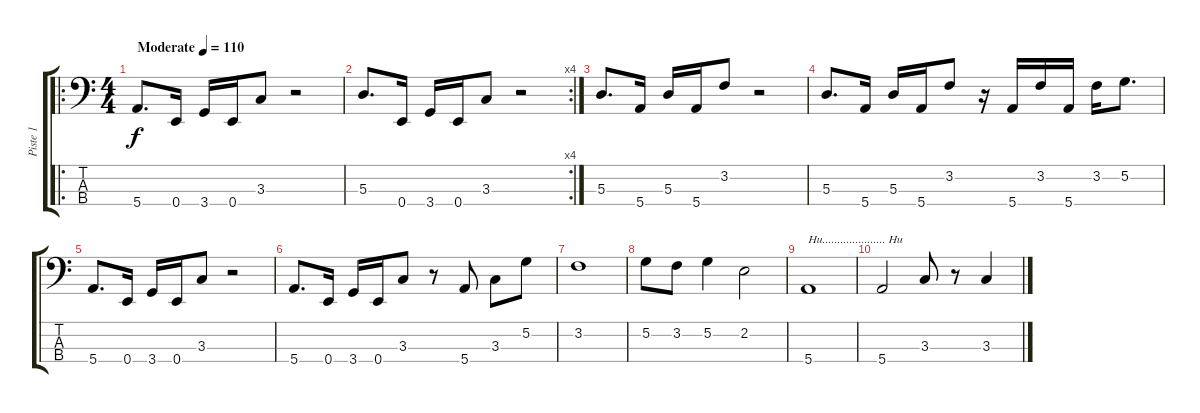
\track ("Piste 1" "Piste 1") {instrument electricbassfinger}
\staff {score tabs}
\tuning (G2 D2 A1 E1) {hide}
\ro
\ts (4 4)
\tempo (110 "Moderate")
\clef f4
\ks c
5.4.8{d dy f instrument electricbassfinger} 0.4.16 3.4.16 0.4.16 3.3.8 r.2 |
\rc 4
5.3.8{d} 0.4.16 3.4.16 0.4.16 3.3.8 r.2 |
5.3.8{d} 5.4.16 5.3.16 5.4.16 3.2.8 r.2 |
5.3.8{d} 5.4.16 5.3.16 5.4.16 3.2.8 r.16 5.4.16 3.2.16 5.4.16 3.2.16 5.2.8{d} |
5.4.8{d} 0.4.16 3.4.16 0.4.16 3.3.8 r.2 |
5.4.8{d} 0.4.16 3.4.16 0.4.16 3.3.8 r.8 5.4.8 3.3.8 5.2.8 |
3.2.1 |
5.2.8 3.2.8 5.2.4 2.2.2 |
5.4.1{txt "Hu..................... Hu"} |
5.4.2 3.3.8 r.8 3.3.4
